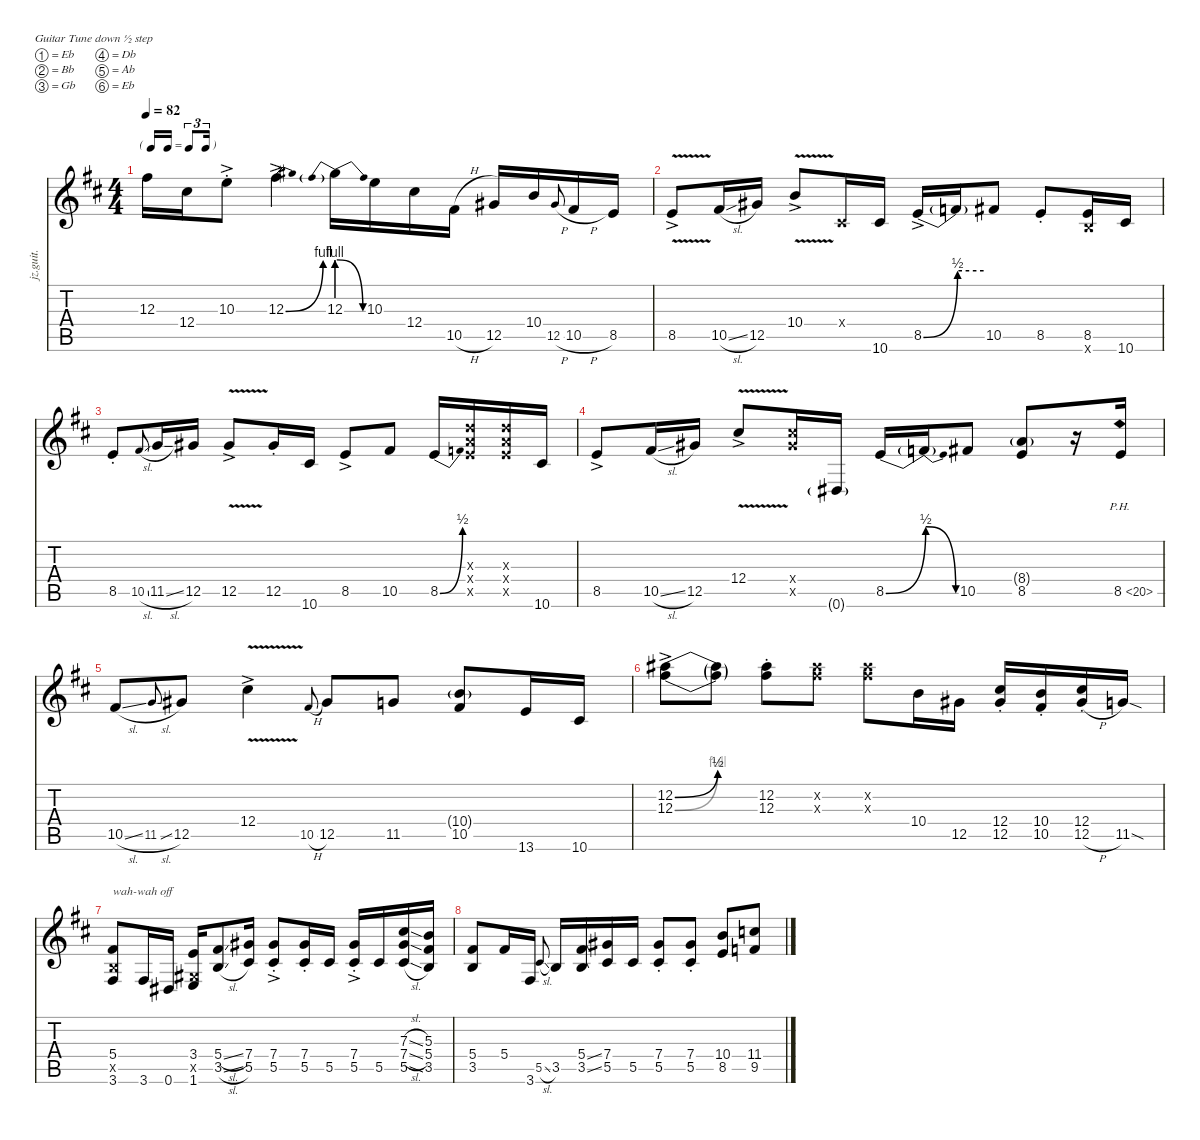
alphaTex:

\defaultSystemsLayout 4
\hideDynamics
\bracketExtendMode nobrackets
\otherSystemsTrackNameOrientation horizontal
\track ("Jimi" "jz.guit.") {instrument electricguitarjazz}
\staff {score tabs}
\tuning (Eb4 Bb3 Gb3 Db3 Ab2 Eb2)
\ts (4 4)
\tf triplet16th
\tempo 82
\clef g2
\ks d
12.3{acc #}.16{dy f beam Down} 12.4{acc #}.16{beam Down} 10.3{ac st acc forcenatural}.8{beam Down} 12.3{be (bend 0 0 15 4) ac acc #}.4{beam Down} 12.3{be (prebendrelease 0 4 30 0)}.16{beam Down} 10.3{acc forcenatural}.16{beam Down} 12.4{acc #}.16{beam Down} 10.5{h acc #}.16{beam Down} 12.5{acc #}.16{beam Up} 10.4{acc forcenatural}.16{beam Up} 12.5{h acc #}.8{gr onbeat dy mf beam Up} 10.5{h acc #}.16{dy f beam Up} 8.5{acc forcenatural}.16{beam Up} |
8.5{v ac acc forcenatural}.8{beam Up} 10.5{sl acc #}.16{beam Up} 12.5{acc #}.16{beam Up} 10.4{v ac acc forcenatural}.8{beam Up} 0.4{x acc #}.16{beam Up} 10.6{acc #}.16{beam Up} 8.5{be (bend 0 0 60 2) ac acc forcenatural}.16{beam Up} 8.5{be (hold 0 2 60 2) t}.16{beam Up} 10.5{acc #}.8{beam Up} 8.5{st acc forcenatural}.8{beam Up} (8.5{acc forcenatural} 8.6{x acc forcenatural}).16{beam Up} 10.6{acc #}.16{beam Up} |
8.5{st acc forcenatural}.8{beam Up} 10.5{sl acc #}.8{gr onbeat dy mf beam Up} 11.5{sl acc forcenatural}.16{dy f beam Up} 12.5{acc #}.16{beam Up} 12.5{v ac acc #}.8{beam Up} 12.5{st acc #}.16{beam Up} 10.6{acc #}.16{beam Up} 8.5{ac acc forcenatural}.8{beam Up} 10.5{acc #}.8{beam Up} 8.5{be (bend 0 0 30 2) acc forcenatural}.16{beam Up} (8.3{x acc forcenatural} 8.4{x acc forcenatural} 8.5{x acc forcenatural}).16{beam Up} (8.3{x acc forcenatural} 8.4{x acc forcenatural} 8.5{x acc forcenatural}).16{beam Up} 10.6{acc #}.16{beam Up} |
8.5{ac acc forcenatural}.8{beam Up} 10.5{sl acc #}.16{beam Up} 12.5{acc #}.16{beam Up} 12.4{v ac acc #}.8{beam Up} (12.4{x acc #} 12.5{x acc #}).16{beam Up} 0.6{g acc #}.16{dy mf beam Up} 8.5{be (bend 0 0 60 2) acc forcenatural}.16{dy f beam Up} 8.5{be (release 0 2 60 0) t}.16{beam Up} 10.5{acc #}.8{beam Up} (8.4{g acc forcenatural} 8.5{acc forcenatural}).8{beam Up} r.16{beam Up} 8.5{ph 12 acc forcenatural}.16{beam Up} |
10.5{sl acc #}.8{beam Up} 11.5{sl acc forcenatural}.8{gr onbeat dy mf beam Up} 12.5{acc #}.8{dy f beam Up} 12.4{v ac acc #}.4{beam Down} 10.5{h acc #}.8{gr onbeat dy mf beam Up} 12.5{acc #}.8{dy f beam Up} 11.5{acc forcenatural}.8{beam Up} (10.4{g acc forcenatural} 10.5{acc #}).8{beam Up} 13.6{acc forcenatural}.16{beam Up} 10.6{acc #}.16{beam Up} |
(12.2{be (bend 0 0 60 2) ac acc #} 12.3{be (bend 0 0 60 4) ac acc #}).8{beam Down} (12.2{be (hold 0 0 60 0) t acc #} 12.3{be (hold 0 0 60 0) t acc #}).8{beam Down} (12.2{st acc #} 12.3{st acc #}).8{beam Down} (12.2{x acc #} 12.3{x acc #}).8{beam Down} (12.2{x acc #} 12.3{x acc #}).8{beam Down} 10.4{acc forcenatural}.16{beam Down} 12.5{acc #}.16{beam Down} (12.4{st acc #} 12.5{st acc #}).16{beam Up} (10.4{st acc forcenatural} 10.5{st acc #}).16{beam Up} (12.4{st acc #} 12.5{h st acc #}).16{beam Up} 11.5{sod acc forcenatural}.16{beam Up} |
(5.4{acc #} 3.5{x acc forcenatural} 3.6{acc #}).8{txt "wah-wah off" beam Up} 3.6{acc #}.16{beam Up} 0.6{acc #}.16{beam Up} (3.4{acc forcenatural} 0.5{x acc #} 1.6{acc forcenatural}).16{beam Up} (5.4{sl acc #} 3.5{sl acc forcenatural}).8{beam Up} (7.4{acc #} 5.5{acc #}).16{beam Up} (7.4{ac st acc #} 5.5{ac st acc #}).8{beam Up} (7.4{st acc #} 5.5{st acc #}).16{beam Up} 5.5{acc #}.16{beam Up} (7.4{ac st acc #} 5.5{ac st acc #}).16{beam Up} 5.5{acc #}.16{beam Up} (7.3{sl acc #} 7.4{sl acc #} 5.5{sl acc #}).16{beam Up} (5.3{acc forcenatural} 5.4{acc #} 3.5{acc forcenatural}).16{beam Up} |
(5.4{acc #} 3.5{acc forcenatural}).8{beam Up} 5.4{acc #}.16{beam Up} 3.6{acc #}.16{beam Up} 5.5{sl acc #}.8{gr onbeat dy mf beam Up} 3.5{acc forcenatural}.16{dy f beam Up} (5.4{ss acc #} 3.5{ss acc forcenatural}).16{beam Up} (7.4{acc #} 5.5{acc #}).16{beam Up} 5.5{acc #}.16{beam Up} (7.4{st acc #} 5.5{st acc #}).8{beam Up} (7.4{st acc #} 5.5{st acc #}).8{beam Up} (10.4{acc forcenatural} 8.5{acc forcenatural}).8{beam Up} (11.4{acc forcenatural} 9.5{acc forcenatural}).8{beam Up}
